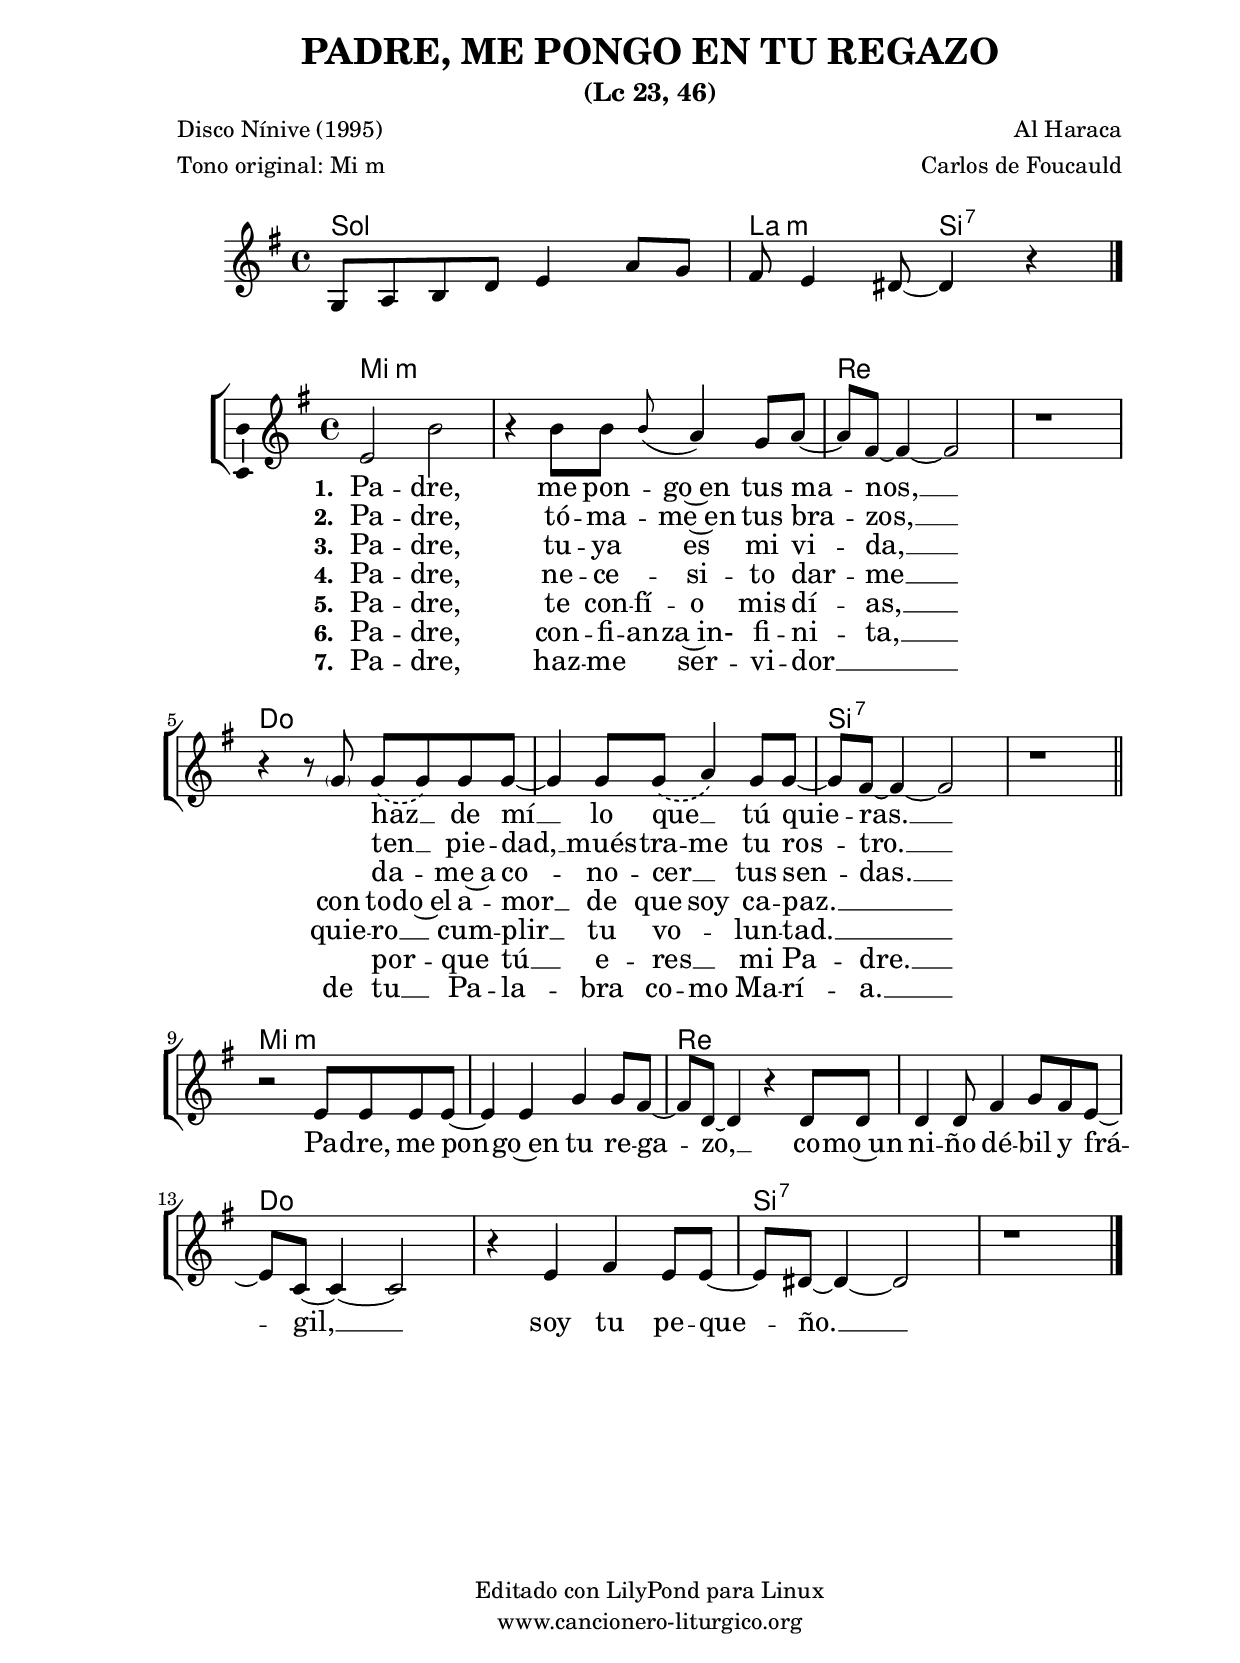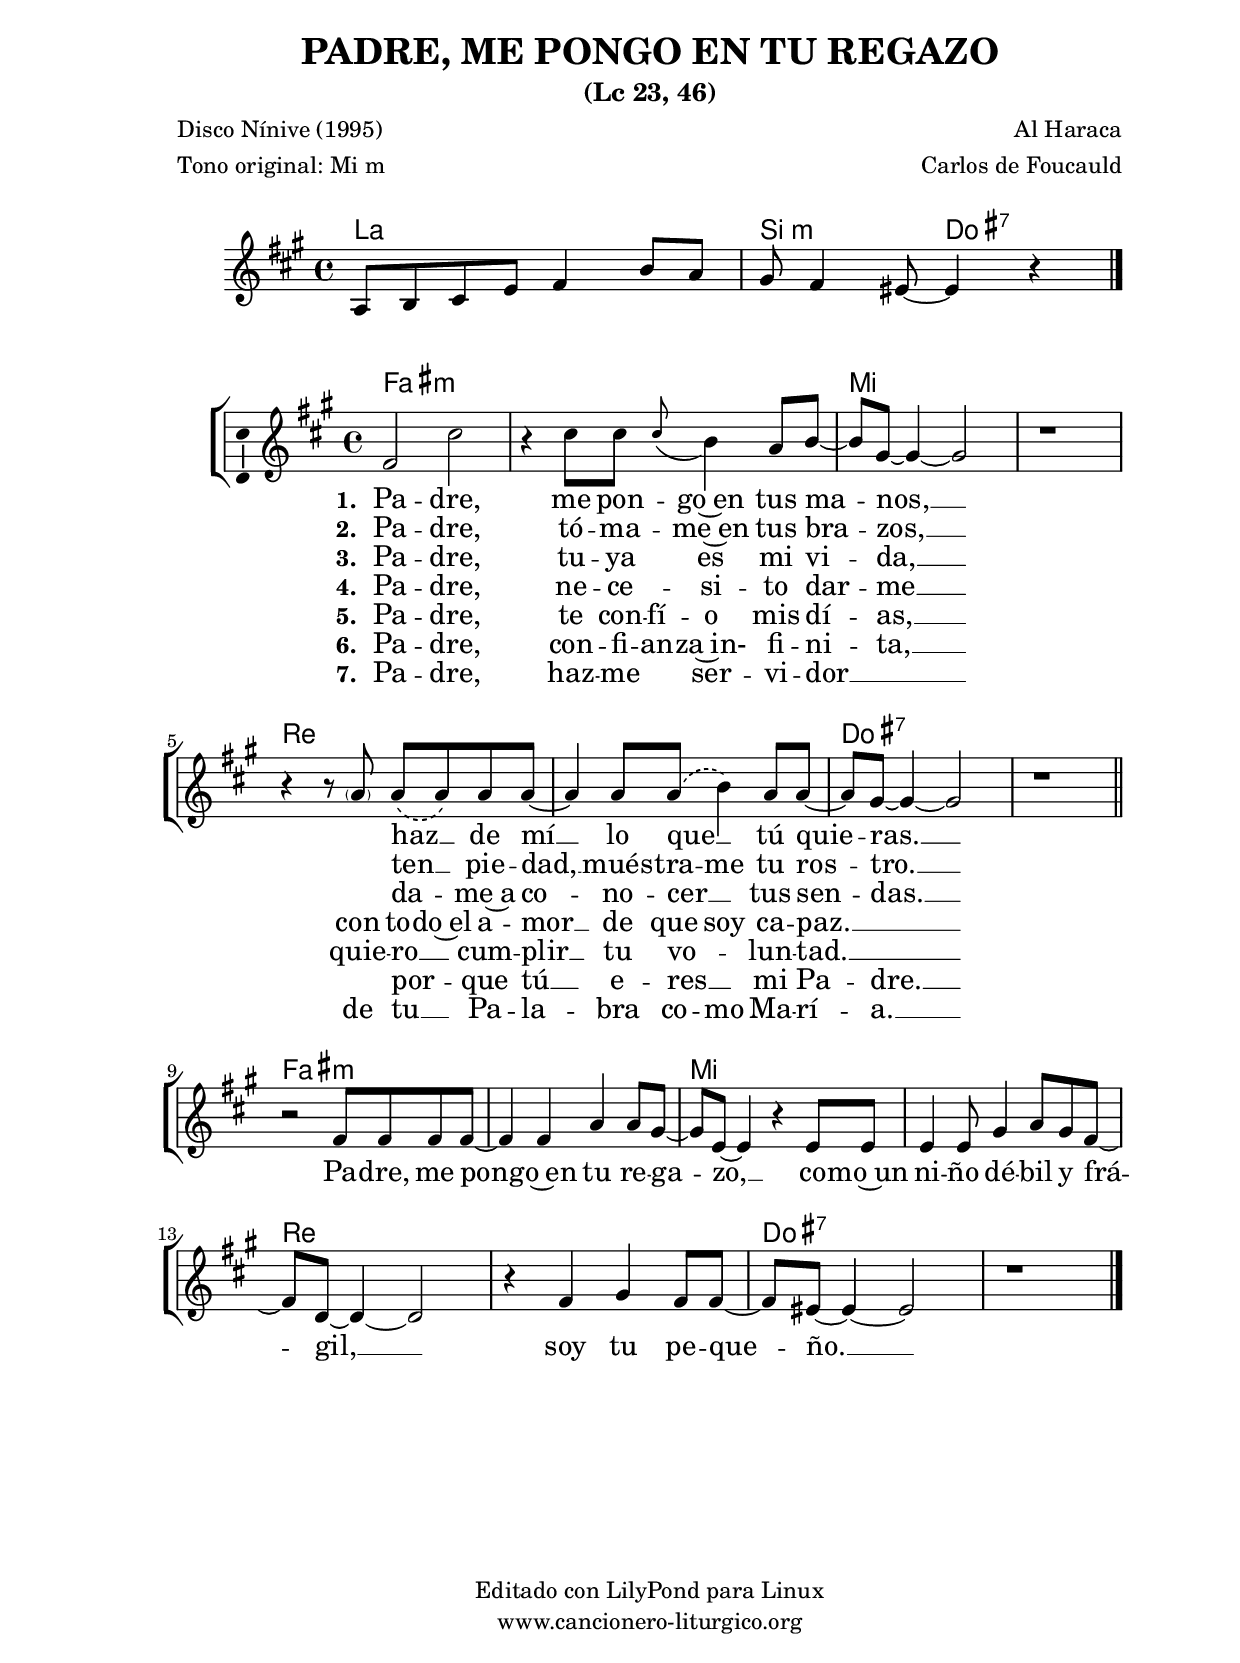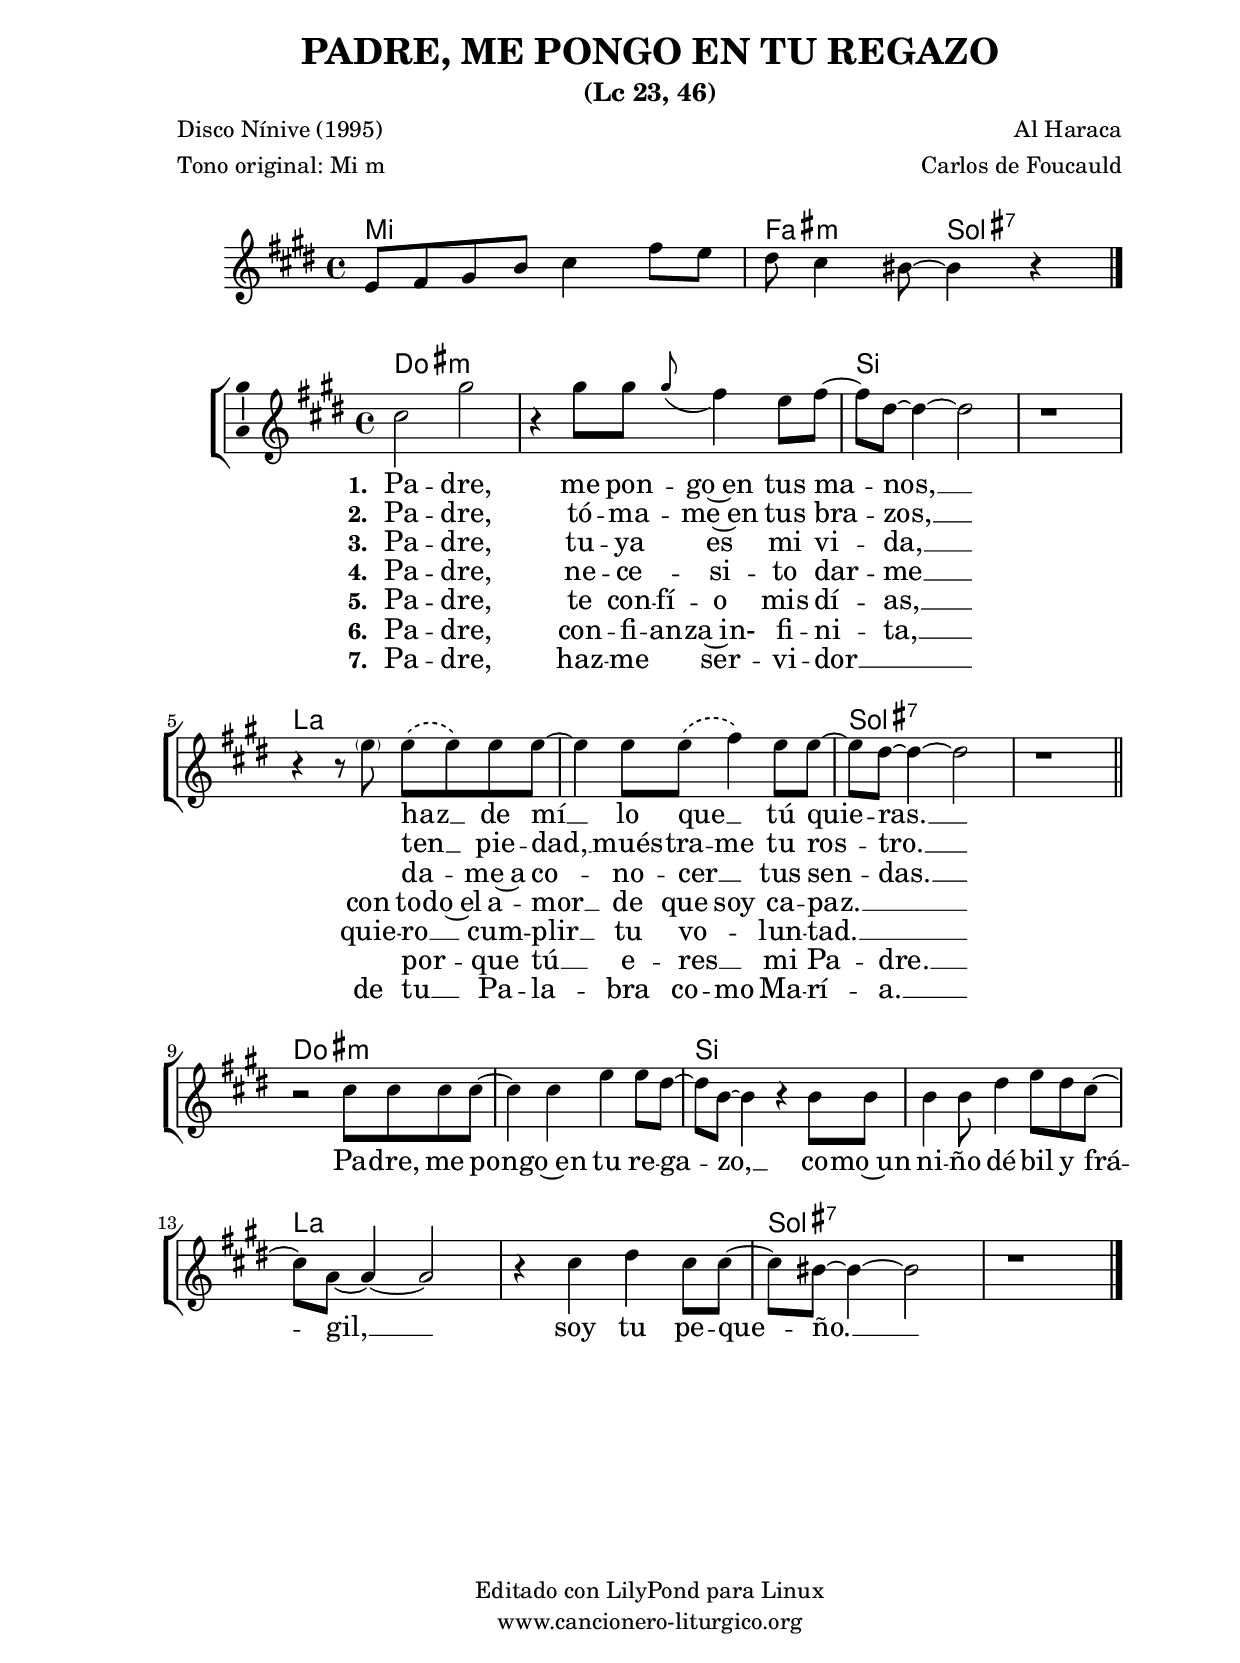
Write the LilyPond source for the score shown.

%
%para convertir .midi en .wav:
%timidity filename.midi -Ow -o finename.wav
%
%
%Para convertir de .wav a .mp3:
%lame -h -m j filename.wav
%
%
%para escuchar el midi:
%timidity nombrefichero.midi
%


%versión de lilypond para la que se ha escrito esta partitura:
\version "2.16.0"

	%Tamaño papel
	#(set-default-paper-size "a4")
	%Tamaño partitura
	#(set-global-staff-size 20)
	%No responde al pulsar sobre una nota
	#(ly:set-option 'point-and-click #f)

%parámetros del encabezamiento:
\header {
	title = "PADRE, ME PONGO EN TU REGAZO"
	subtitle = "(Lc 23, 46)"
	composer = "Al Haraca"
	poet = "Disco Nínive (1995)"
	meter = "Tono original: Mi m"
	arranger = "Carlos de Foucauld"
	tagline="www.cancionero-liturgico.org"
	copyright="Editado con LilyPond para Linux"
	}

%parámetros asociados al papel:
\paper  {
	oddHeaderMarkup = \markup {\fill-line { \on-the-fly #not-first-page \fromproperty #'header:title \on-the-fly #not-first-page \fromproperty #'header:composer }}
	evenHeaderMarkup = \markup {\fill-line { \fromproperty #'header:composer \fromproperty #'header:title }}
	#(set-paper-size "a4")
	print-page-number = ##f
	first-page-number = 1
	print-first-page-number = ##f
%	head-separation = 3.0 \cm
	top-margin = 2.0 \cm
	bottom-margin = 0.5\cm
%%%	bottom-margin = -1.0\cm
	left-margin = 3.0 \cm
	line-width = 16.0 \cm 
	indent = 8\mm
	interscoreline = 2.\mm
	between-system-space = 15\mm
%	para que las partituras no llenen la hoja:
	ragged-bottom = ##t
%	idem para la última hoja:
	ragged-last-bottom = ##f
%	para que las partituras llenen el ancho del papel:
	ragged-last = ##f
	after-title-space = 2.5 \cm
%page-count=1
%system-count=12

	%Flexible Vertical Spacing
%	markup-markup-spacing =
%	#'((basic-distance . 15) (minimum-distance . 15) (padding . 3))
	markup-system-spacing =
	#'((basic-distance . 15) (minimum-distance . 15) (padding . 3))
	system-system-spacing =
	#'((basic-distance . 15) (minimum-distance . 15) (padding . 3))
	score-system-spacing =
	#'((basic-distance . 15) (minimum-distance . 15) (padding . 5))
%	top-system-spacing = % header
%	#'((basic-distance . 8) (minimum-distance . 0) (padding . 3))
%	top-markup-spacing =
%	#'((basic-distance . 20) (minimum-distance . 20) (padding . 3))
	last-bottom-spacing = % footer
	#'((basic-distance . 5) (minimum-distance . 5) (padding . 3))
%	score-markup-spacing =
%	#'((basic-distance . 16) (minimum-distance . 13) (padding . 3))

	}


%parámetros que afectan a toda la partitura:
global =  {
	%clave de sol (G):
	\clef G
	%armadura:
%	\transpose c b
	\key e \minor
	\tempo 4=120
	\set Score.tempoHideNote = ##t
	}


acordesintro = {
	\italianChords
	\chordmode {
%	\transpose c b
{

%e2:m g c b:7
g1 a2:m b:7

}
}
}

melodiaintro = 

%	\transpose c b
{
	\relative c'{
	\time 4/4

g8 a b d e4 a8 g
fis8 e4 dis8~dis4 r4

\bar "|."
}
}

acordes = {
	\italianChords
	\chordmode {
%	\transpose c b
{

e1:m e:m d d c c b:7 b:7
e1:m e:m d d c c b:7 b:7

	}
	}
}

melodia = 
%	\transpose c b
{
	\relative c'{

\time 4/4

\phrasingSlurDashed

e2 b'
r4 b8 b 

\appoggiatura b8 a4
%\parenthesize b8 a
%<<{b8 a}\\{a4}>>

\noBeam
g8 a~
a8 fis~fis4~fis2
r1
\break
r4 r8 \parenthesize g8 g \(g\) g g~
g4 g8 g \(a4\) g8 g~
g8 fis~fis4~fis2
r1
\bar "||"
\break
r2 e8 e e e~
e4 e g g8 fis~
fis8 d~d4 r4 d8 d
d4 d8 fis4 g8 fis e~
e8 c~c4~c2
r4 e4 fis e8 e~
e8 dis~dis4~dis2
r1

\bar "|."
	}
	}


texto = \lyricmode {

\set stanza =#"1. " 
Pa -- dre, me pon -- go~en tus ma -- nos, __
"  " haz __ _ de mí __ lo que __ _ tú quie -- ras. __

Pa -- dre, me pon -- go~en tu re -- ga -- zo, __
co -- mo~un ni -- ño dé -- bil y frá -- gil, __
soy tu pe -- que -- ño. __

}

textodos = \lyricmode {

\set stanza =#"2. " 
Pa -- dre, tó -- ma -- me~en tus bra -- zos, __
"  " ten __ _ pie -- dad, __ mués -- tra -- me tu ros -- tro. __

}

textotres = \lyricmode {

\set stanza =#"3. " 
Pa -- dre, tu -- ya es mi vi -- da, __
"  " da -- _ me~a co -- no -- cer __ _ tus sen -- das. __

}

textocuatro = \lyricmode {

\set stanza =#"4. " 
Pa -- dre, ne -- ce -- si -- to dar -- me __
con to -- do~el a -- mor __ de que soy ca -- paz. __ _

}

textocinco = \lyricmode {

\set includeGraceNotes = ##t
\set stanza =#"5. " 
Pa -- dre, 
\set ignoreMelismata = ##t
te con -- fí -- o 
\set ignoreMelismata = ##f
mis dí -- as, __
quie -- ro __ _ cum -- plir __ tu vo -- _ lun -- tad. __ _

}

textoseis = \lyricmode {

\set includeGraceNotes = ##t
\set stanza =#"6. " 
Pa -- dre, 
\set ignoreMelismata = ##t
con -- fi -- an -- za~in-
\set ignoreMelismata = ##f
fi -- ni -- ta, __
"  " por -- _ que tú __ e -- res __ _ mi Pa -- dre. __

}

textosiete = \lyricmode {

\set stanza =#"7. " 
Pa -- dre, haz -- me ser -- vi -- dor __ _
de tu __ _ Pa -- la -- bra co -- mo Ma -- rí -- a. __

}

acordesintroStaff = \context ChordNames = acordesintroStaff <<
	\set chordChanges = ##t
	\acordesintro
	>>

acordesStaff = \context ChordNames = acordesStaff <<
	\set chordChanges = ##t
	\acordes
	>>


vozintroStaff = \context Voice = vozintroStaff
<<
	\override Staff.StaffSymbol #'staff-space = #(magstep -0.35)
%	\set Staff.midiInstrument = #"english horn"
	\set Staff.midiInstrument = #"electric guitar (jazz)"
	\set Staff.midiMinimumVolume = #0.7
	\set Staff.midiMaximumVolume = #0.9
	\global
	\melodiaintro
	>>

vozStaff = \context Voice = vozStaff
\with {\consists "Ambitus_engraver"}
<<
%	\set Staff.instrumentName = ""
%	\set Staff.shortInstrumentName = ""
%	\set Staff.midiInstrument = #"clarinet"
%	\set Staff.midiInstrument = #"cello"
%	\set Staff.midiInstrument = #"flute"
	\set Staff.midiInstrument = #"electric guitar (jazz)"
%	\set Staff.midiInstrument = #"english horn"
%	\set Staff.midiInstrument = #"violin"
%	\set Staff.midiInstrument = #"glockenspiel"
	\set Staff.midiMinimumVolume = #0.7
	\set Staff.midiMaximumVolume = #0.9
	\global
	\melodia
	>>


textoStaff = \context Lyrics = textoStaff <<
	\lyricsto vozStaff \texto
	>>

textodosStaff = \context Lyrics = textodosStaff <<
	\lyricsto vozStaff \textodos
	>>

textotresStaff = \context Lyrics = textotresStaff <<
	\lyricsto vozStaff \textotres
	>>

textocuatroStaff = \context Lyrics = textocuatroStaff <<
	\lyricsto vozStaff \textocuatro
	>>

textocincoStaff = \context Lyrics = textocincoStaff <<
	\lyricsto vozStaff \textocinco
	>>

textoseisStaff = \context Lyrics = textoseisStaff <<
	\lyricsto vozStaff \textoseis
	>>

textosieteStaff = \context Lyrics = textosieteStaff <<
	\lyricsto vozStaff \textosiete
	>>

\book {
	\score {
		\context ChoirStaff {
%			\override StaffGroup.SystemStartBracket #'collapse-height = #1
%			\override Score.SystemStartBar #'collapse-height = #1
			<<
			\acordesintroStaff
			\vozintroStaff
			>>
			}
		\layout {
	    		\context {
				\Lyrics
				\override LyricText #'font-size = #2
				}
	   		 \context {
				\Score
				\override StaffSymbol #'staff-space = #(magstep +3)
				}
system-count=1
			}
		}
	\score {
		\context ChoirStaff {
			\override StaffGroup.SystemStartBracket #'collapse-height = #1
			\override Score.SystemStartBar #'collapse-height = #1
			<<
			\acordesStaff
			\vozStaff
			\textoStaff
			\textodosStaff
			\textotresStaff
			\textocuatroStaff
			\textocincoStaff
			\textoseisStaff
			\textosieteStaff
			>>
			}
		\layout {
	    		\context {
				\Lyrics
				\override LyricText #'font-size = #2
				}
	   		 \context {
				\Score
				%fontSize = #3
				\override StaffSymbol #'staff-space = #(magstep +3)
				%\override Beam #'thickness = #0.55
				%\override SpacingSpanner #'spacing-increment = #1.0
				%\override Slur #'height-limit = #1.5
				}
%system-count=10
			}
		}
	\score {
		\unfoldRepeats
		\context ChoirStaff {
			<<
			\acordesintroStaff
			\vozintroStaff
			>>
			<<
			\acordesStaff
			\vozStaff
			>>
			}
		\midi {
	  		\context {
	  			\Score
				tempoWholesPerMinute = #(ly:make-moment 70 4)
				}
			}
		}
	}

#(define output-suffix "C")
\book {
	\score {
		\context ChoirStaff {
%			\override StaffGroup.SystemStartBracket #'collapse-height = #1
%			\override Score.SystemStartBar #'collapse-height = #1
\transpose c d
			<<
			\acordesintroStaff
			\vozintroStaff
			>>
			}
		\layout {
	    		\context {
				\Lyrics
				\override LyricText #'font-size = #2
				}
	   		 \context {
				\Score
				\override StaffSymbol #'staff-space = #(magstep +3)
				}
system-count=1
			}
		}
	\score {
		\context ChoirStaff {
			\override StaffGroup.SystemStartBracket #'collapse-height = #1
			\override Score.SystemStartBar #'collapse-height = #1
\transpose c d
			<<
			\acordesStaff
			\vozStaff
			\textoStaff
			\textodosStaff
			\textotresStaff
			\textocuatroStaff
			\textocincoStaff
			\textoseisStaff
			\textosieteStaff
			>>
			}
		\layout {
	    		\context {
				\Lyrics
				\override LyricText #'font-size = #2
				}
	   		 \context {
				\Score
				%fontSize = #3
				\override StaffSymbol #'staff-space = #(magstep +3)
				%\override Beam #'thickness = #0.55
				%\override SpacingSpanner #'spacing-increment = #1.0
				%\override Slur #'height-limit = #1.5
				}
%system-count=10
			}
		}
	}

#(define output-suffix "S")
\book {
	\score {
		\context ChoirStaff {
%			\override StaffGroup.SystemStartBracket #'collapse-height = #1
%			\override Score.SystemStartBar #'collapse-height = #1
\transpose c a
			<<
			\acordesintroStaff
			\vozintroStaff
			>>
			}
		\layout {
	    		\context {
				\Lyrics
				\override LyricText #'font-size = #2
				}
	   		 \context {
				\Score
				\override StaffSymbol #'staff-space = #(magstep +3)
				}
system-count=1
			}
		}
	\score {
		\context ChoirStaff {
			\override StaffGroup.SystemStartBracket #'collapse-height = #1
			\override Score.SystemStartBar #'collapse-height = #1
\transpose c a
			<<
			\acordesStaff
			\vozStaff
			\textoStaff
			\textodosStaff
			\textotresStaff
			\textocuatroStaff
			\textocincoStaff
			\textoseisStaff
			\textosieteStaff
			>>
			}
		\layout {
	    		\context {
				\Lyrics
				\override LyricText #'font-size = #2
				}
	   		 \context {
				\Score
				%fontSize = #3
				\override StaffSymbol #'staff-space = #(magstep +3)
				%\override Beam #'thickness = #0.55
				%\override SpacingSpanner #'spacing-increment = #1.0
				%\override Slur #'height-limit = #1.5
				}
%system-count=10
			}
		}
	}

